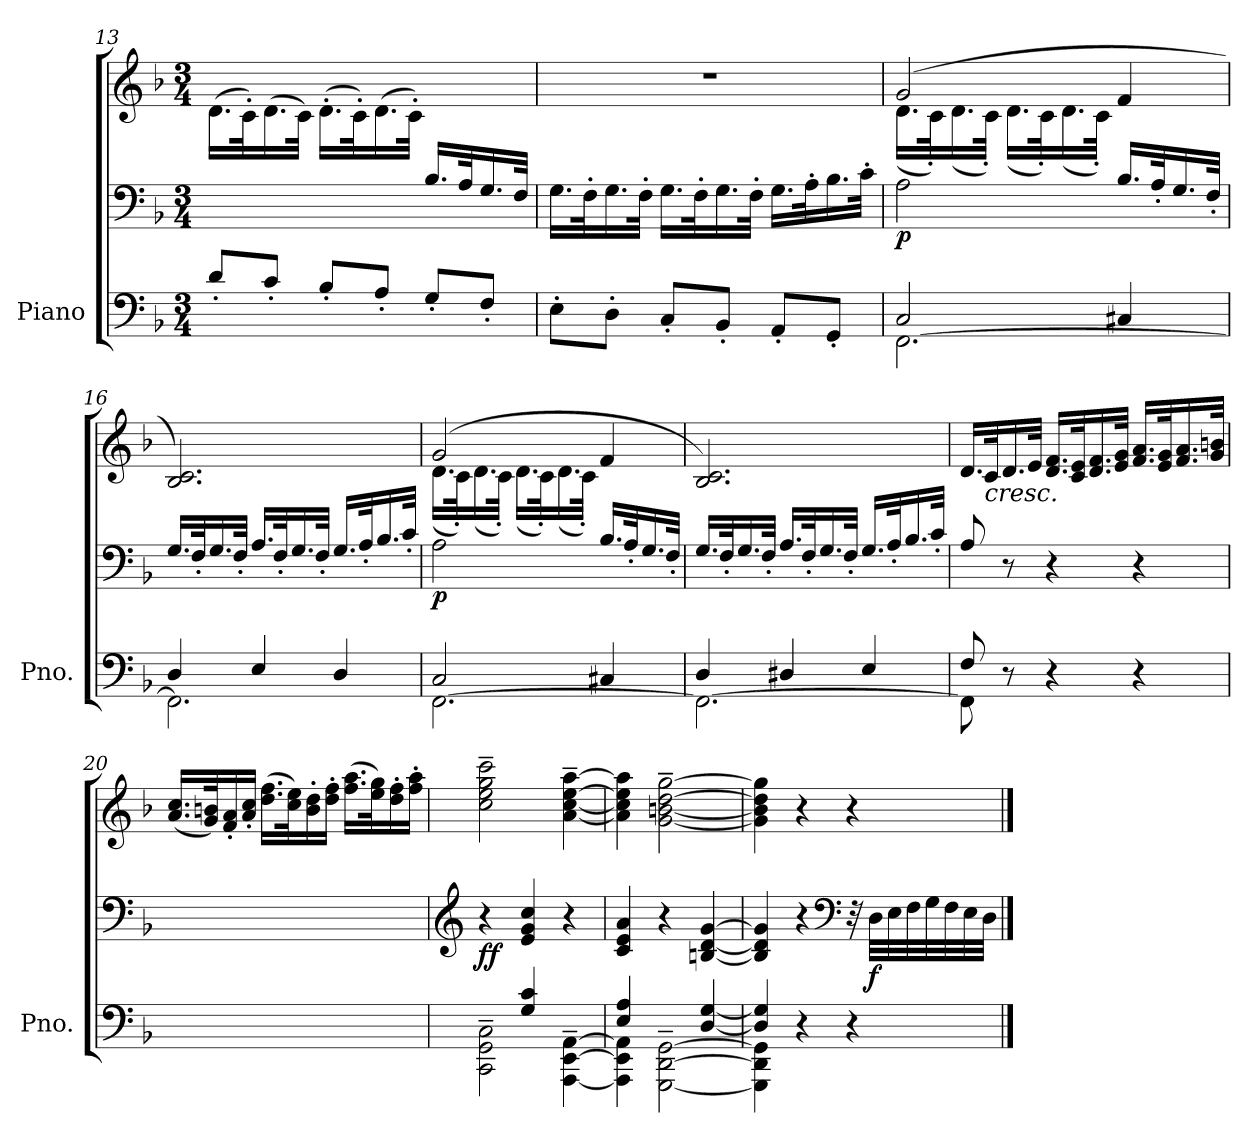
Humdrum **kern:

**kern	**kern	**kern	**dynam
*part1	*part1	*part1	*part1
*staff3	*staff2	*staff1	*staff1/2/3
*I"Piano	*	*	*
*I'Pno.	*	*	*
*clefF4	*clefF4	*clefG2	*
*k[b-]	*k[b-]	*k[b-]	*
*M3/4	*M3/4	*M3/4	*
=13	=13	=13	=13
*	*^	*	*
8d'/L	2ryy	2.ryy	(>16.d\LL	.
.	.	.	32c'\K)	.
8c'/J	.	.	(>16.d\	.
.	.	.	32c\JJk)	.
8B-'/L	.	.	(>16.d'\LL	.
.	.	.	32c'\K)	.
8A'/J	.	.	(>16.d\	.
.	.	.	32c'\JJk)	.
8G'/L	16.B-/LL	.	4ryy	.
.	32A/K	.	.	.
8F'/J	16.G/	.	.	.
.	32F/JJk	.	.	.
*	*v	*v	*	*
!!LO:PB:g=z
=14	=14	=14	=14
8E'\L	16.G\LL	2.r	.
.	32F'\K	.	.
8D'\J	16.G\	.	.
.	32F'\JJk	.	.
8C'/L	16.G\LL	.	.
.	32F'\K	.	.
8BB-'/J	16.G\	.	.
.	32F'\JJk	.	.
8AA'/L	16.G\LL	.	.
.	32A'\K	.	.
8GG'/J	16.B-\	.	.
.	32c'\JJk	.	.
=15	=15	=15	=15
*^	*	*^	*
!	!	!	!	!	!LO:DY:b=2
[2.FF\	2C/	2A\	(>2g/	(<16.d\LL	p
.	.	.	.	32c'\K)	.
.	.	.	.	(<16.d\	.
.	.	.	.	32c'\JJk)	.
.	.	.	.	(<16.d\LL	.
.	.	.	.	32c'\K)	.
.	.	.	.	(<16.d\	.
.	.	.	.	32c'\JJk)	.
.	4C#X/	16.B-/LL	4f/	4ryy	.
.	.	32A'/K	.	.	.
.	.	16.G/	.	.	.
.	.	32F'/JJk	.	.	.
*	*	*	*v	*v	*
=16	=16	=16	=16	=16
2.FF\]	4D/	16.G/LL	2.B-/ 2.c/)	.
.	.	32F'/K	.	.
.	.	16.G/	.	.
.	.	32F'/JJk	.	.
.	4E/	16.A/LL	.	.
.	.	32F'/K	.	.
.	.	16.G/	.	.
.	.	32F'/JJk	.	.
.	4D/	16.G/LL	.	.
.	.	32A'/K	.	.
.	.	16.B-/	.	.
.	.	32c'/JJk	.	.
!!LO:LB:g=z
=17	=17	=17	=17	=17
*	*	*	*^	*
!	!	!	!	!	!LO:DY:b=2
[2.FF\	2C/	2A\	(>2g/	(<16.d\LL	p
.	.	.	.	32c'\K)	.
.	.	.	.	(<16.d\	.
.	.	.	.	32c'\JJk)	.
.	.	.	.	(<16.d\LL	.
.	.	.	.	32c'\K)	.
.	.	.	.	(<16.d\	.
.	.	.	.	32c'\JJk)	.
.	4C#X/	16.B-/LL	4f/	4ryy	.
.	.	32A'/K	.	.	.
.	.	16.G/	.	.	.
.	.	32F'/JJk	.	.	.
*	*	*	*v	*v	*
=18	=18	=18	=18	=18
2.FF\_	4D/	16.G/LL	2.B-/ 2.c/)	.
.	.	32F'/K	.	.
.	.	16.G/	.	.
.	.	32F'/JJk	.	.
.	4D#X/	16.A/LL	.	.
.	.	32F'/K	.	.
.	.	16.G/	.	.
.	.	32F'/JJk	.	.
.	4E/	16.G/LL	.	.
.	.	32A'/K	.	.
.	.	16.B-/	.	.
.	.	32c'/JJk	.	.
=19	=19	=19	=19	=19
8FF\]	8F/	8A/	16.d/LL	.
!	!	!	!LO:TX:b:i:t=cresc.	!
.	.	.	32c/K	.
2ryy	8r	8r	16.d/	.
.	.	.	32e/JJk	.
.	4r	4r	16.d/ 16.f/LL	.
.	.	.	32c/ 32e/K	.
.	.	.	16.d/ 16.f/	.
.	.	.	32e/ 32g/JJk	.
.	4r	4r	16.f/ 16.a/LL	.
.	.	.	32e/ 32g/K	.
8ryy	.	.	16.f/ 16.a/	.
.	.	.	32g/ 32bn/JJk	.
*v	*v	*	*	*
!!LO:LB:g=z
=20	=20	=20	=20
2.ryy	2.ryy	(<16.a/ 16.cc/LL	.
.	.	32g/ 32bn/K)	.
.	.	16f/' 16a/'	.
.	.	16a/' 16cc/'JJ	.
.	.	(>16.dd\ 16.ff\LL	.
.	.	32cc\ 32ee\K)	.
.	.	16b\' 16dd\'	.
.	.	16dd\' 16ff\'JJ	.
.	.	(>16.ff\ 16.aa\LL	.
.	.	32ee\ 32gg\K)	.
.	.	16dd\' 16ff\'	.
.	.	16ff\' 16aa\'JJ	.
=21	=21	=21	=21
*	*clefG2	*	*
*^	*	*	*
!	!	!	!	!LO:DY:b=2
!	!	!	!	!LO:DY:n=1:b
2CC\~ 2GG\~ 2C\~	4ryy	4r	2cc\~ 2ee\~ 2gg\~ 2ccc\~	f f
.	4G/ 4c/	4e/ 4g/ 4cc/	.	.
[4AAA\~ [4EE\~ [4AA\~	4ryy	4r	[4a\~ [4cc\~ [4ee\~ [4aa\~	.
=22	=22	=22	=22	=22
4AAA\] 4EE\] 4AA\]	4E/ 4A/	4c/ 4e/ 4a/	4a\] 4cc\] 4ee\] 4aa\]	.
[2GGG\~ [2DD\~ [2GG\~	4ryy	4r	[2g\~ [2bn\~ [2dd\~ [2gg\~	.
.	[4D/ [4G/	[4Bn/ [4d/ [4g/	.	.
=23	=23	=23	=23	=23
4GGG\] 4DD\] 4GG\]	4D/] 4G/]	4B/] 4d/] 4g/]	4g\] 4b\] 4dd\] 4gg\]	.
2ryy	4r	4r	4r	.
*	*	*clefF4	*	*
.	4r	32r	4r	.
!	!	!	!	!LO:DY:b=2
.	.	32D\LLL	.	f
.	.	32E\	.	.
.	.	32F\	.	.
.	.	32G\	.	.
.	.	32F\	.	.
.	.	32E\	.	.
.	.	32D\JJJ	.	.
*v	*v	*	*	*
==	==	==	==
*-	*-	*-	*-
